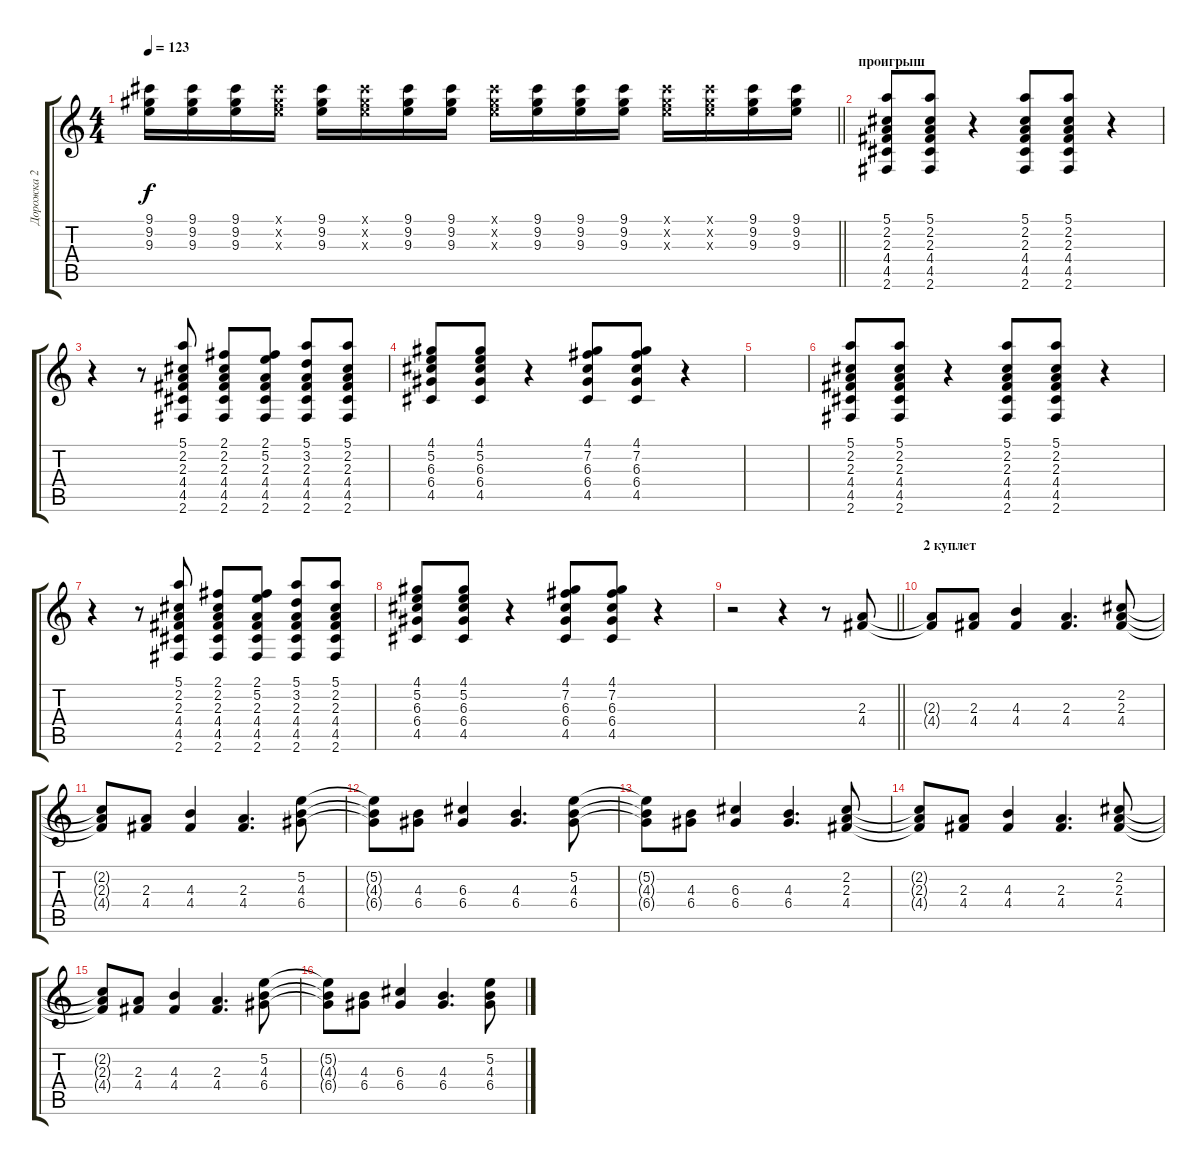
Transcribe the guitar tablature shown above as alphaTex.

\track ("Дорожка 2" "Дорожка 2") {instrument electricguitarmuted}
\staff {score tabs}
\tuning (E4 B3 G3 D3 A2 E2) {hide}
\ts (4 4)
\tempo 123
\clef g2
\barLineRight lightlight
\ks c
(9.1 9.2 9.3).16{dy f} (9.1 9.2 9.3).16 (9.1 9.2 9.3).16 (9.1{x} 9.2{x} 9.3{x}).16 (9.1 9.2 9.3).16 (9.1{x} 9.2{x} 9.3{x}).16 (9.1 9.2 9.3).16 (9.1 9.2 9.3).16 (9.1{x} 9.2{x} 9.3{x}).16 (9.1 9.2 9.3).16 (9.1 9.2 9.3).16 (9.1 9.2 9.3).16 (9.1{x} 9.2{x} 9.3{x}).16 (9.1{x} 9.2{x} 9.3{x}).16 (9.1 9.2 9.3).16 (9.1 9.2 9.3).16 |
\section ("" "проигрыш")
(5.1 2.2 2.3 4.4 4.5 2.6).8 (5.1 2.2 2.3 4.4 4.5 2.6).8 r.4 (5.1 2.2 2.3 4.4 4.5 2.6).8 (5.1 2.2 2.3 4.4 4.5 2.6).8 r.4 |
r.4 r.8 (5.1 2.2 2.3 4.4 4.5 2.6).8 (2.1 2.2 2.3 4.4 4.5 2.6).8 (2.1 5.2 2.3 4.4 4.5 2.6).8 (5.1 3.2 2.3 4.4 4.5 2.6).8 (5.1 2.2 2.3 4.4 4.5 2.6).8 |
(4.1 5.2 6.3 6.4 4.5).8 (4.1 5.2 6.3 6.4 4.5).8 r.4 (4.1 7.2 6.3 6.4 4.5).8 (4.1 7.2 6.3 6.4 4.5).8 r.4 |
|
(5.1 2.2 2.3 4.4 4.5 2.6).8 (5.1 2.2 2.3 4.4 4.5 2.6).8 r.4 (5.1 2.2 2.3 4.4 4.5 2.6).8 (5.1 2.2 2.3 4.4 4.5 2.6).8 r.4 |
r.4 r.8 (5.1 2.2 2.3 4.4 4.5 2.6).8 (2.1 2.2 2.3 4.4 4.5 2.6).8 (2.1 5.2 2.3 4.4 4.5 2.6).8 (5.1 3.2 2.3 4.4 4.5 2.6).8 (5.1 2.2 2.3 4.4 4.5 2.6).8 |
(4.1 5.2 6.3 6.4 4.5).8 (4.1 5.2 6.3 6.4 4.5).8 r.4 (4.1 7.2 6.3 6.4 4.5).8 (4.1 7.2 6.3 6.4 4.5).8 r.4 |
\barLineRight lightlight
r.2 r.4 r.8 (2.3 4.4).8 |
\section ("" "2 куплет")
(2.3{t} 4.4{t}).8 (2.3 4.4).8 (4.3 4.4).4 (2.3 4.4).4{d} (2.2 2.3 4.4).8 |
(2.2{t} 2.3{t} 4.4{t}).8 (2.3 4.4).8 (4.3 4.4).4 (2.3 4.4).4{d} (5.2 4.3 6.4).8 |
(5.2{t} 4.3{t} 6.4{t}).8 (4.3 6.4).8 (6.3 6.4).4 (4.3 6.4).4{d} (5.2 4.3 6.4).8 |
(5.2{t} 4.3{t} 6.4{t}).8 (4.3 6.4).8 (6.3 6.4).4 (4.3 6.4).4{d} (2.2 2.3 4.4).8 |
(2.2{t} 2.3{t} 4.4{t}).8 (2.3 4.4).8 (4.3 4.4).4 (2.3 4.4).4{d} (2.2 2.3 4.4).8 |
(2.2{t} 2.3{t} 4.4{t}).8 (2.3 4.4).8 (4.3 4.4).4 (2.3 4.4).4{d} (5.2 4.3 6.4).8 |
(5.2{t} 4.3{t} 6.4{t}).8 (4.3 6.4).8 (6.3 6.4).4 (4.3 6.4).4{d} (5.2 4.3 6.4).8
